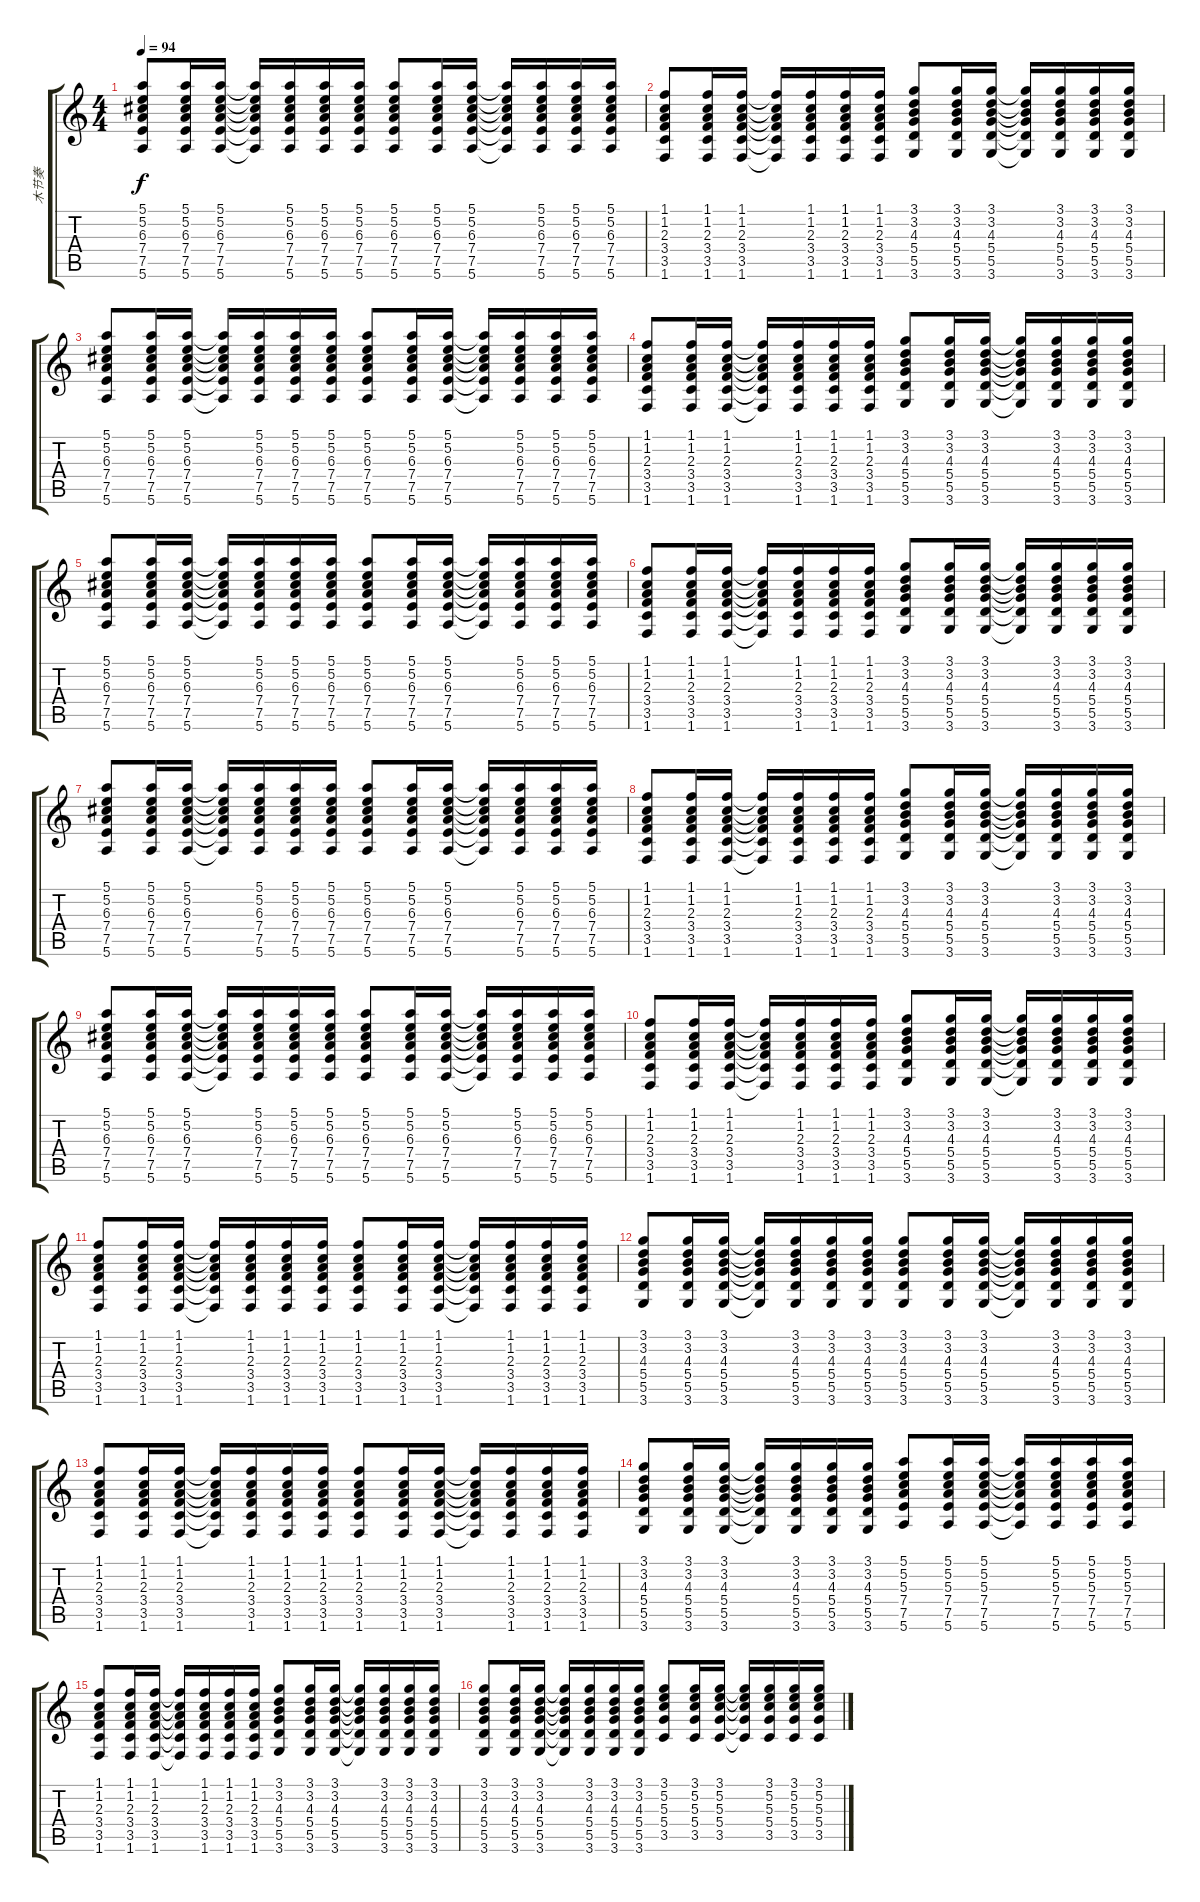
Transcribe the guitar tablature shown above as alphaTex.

\track ("木节奏" "木节奏") {instrument acousticguitarsteel}
\staff {score tabs}
\tuning (E4 B3 G3 D3 A2 E2) {hide}
\ts (4 4)
\tempo 94
\clef g2
\ks c
(5.1 5.2 6.3 7.4 7.5 5.6).8{dy f} (5.1 5.2 6.3 7.4 7.5 5.6).16 (5.1 5.2 6.3 7.4 7.5 5.6).16 (5.1{t} 5.2{t} 6.3{t} 7.4{t} 7.5{t} 5.6{t}).16 (5.1 5.2 6.3 7.4 7.5 5.6).16 (5.1 5.2 6.3 7.4 7.5 5.6).16 (5.1 5.2 6.3 7.4 7.5 5.6).16 (5.1 5.2 6.3 7.4 7.5 5.6).8 (5.1 5.2 6.3 7.4 7.5 5.6).16 (5.1 5.2 6.3 7.4 7.5 5.6).16 (5.1{t} 5.2{t} 6.3{t} 7.4{t} 7.5{t} 5.6{t}).16 (5.1 5.2 6.3 7.4 7.5 5.6).16 (5.1 5.2 6.3 7.4 7.5 5.6).16 (5.1 5.2 6.3 7.4 7.5 5.6).16 |
(1.1 1.2 2.3 3.4 3.5 1.6).8 (1.1 1.2 2.3 3.4 3.5 1.6).16 (1.1 1.2 2.3 3.4 3.5 1.6).16 (1.1{t} 1.2{t} 2.3{t} 3.4{t} 3.5{t} 1.6{t}).16 (1.1 1.2 2.3 3.4 3.5 1.6).16 (1.1 1.2 2.3 3.4 3.5 1.6).16 (1.1 1.2 2.3 3.4 3.5 1.6).16 (3.1 3.2 4.3 5.4 5.5 3.6).8 (3.1 3.2 4.3 5.4 5.5 3.6).16 (3.1 3.2 4.3 5.4 5.5 3.6).16 (3.1{t} 3.2{t} 4.3{t} 5.4{t} 5.5{t} 3.6{t}).16 (3.1 3.2 4.3 5.4 5.5 3.6).16 (3.1 3.2 4.3 5.4 5.5 3.6).16 (3.1 3.2 4.3 5.4 5.5 3.6).16 |
(5.1 5.2 6.3 7.4 7.5 5.6).8 (5.1 5.2 6.3 7.4 7.5 5.6).16 (5.1 5.2 6.3 7.4 7.5 5.6).16 (5.1{t} 5.2{t} 6.3{t} 7.4{t} 7.5{t} 5.6{t}).16 (5.1 5.2 6.3 7.4 7.5 5.6).16 (5.1 5.2 6.3 7.4 7.5 5.6).16 (5.1 5.2 6.3 7.4 7.5 5.6).16 (5.1 5.2 6.3 7.4 7.5 5.6).8 (5.1 5.2 6.3 7.4 7.5 5.6).16 (5.1 5.2 6.3 7.4 7.5 5.6).16 (5.1{t} 5.2{t} 6.3{t} 7.4{t} 7.5{t} 5.6{t}).16 (5.1 5.2 6.3 7.4 7.5 5.6).16 (5.1 5.2 6.3 7.4 7.5 5.6).16 (5.1 5.2 6.3 7.4 7.5 5.6).16 |
(1.1 1.2 2.3 3.4 3.5 1.6).8 (1.1 1.2 2.3 3.4 3.5 1.6).16 (1.1 1.2 2.3 3.4 3.5 1.6).16 (1.1{t} 1.2{t} 2.3{t} 3.4{t} 3.5{t} 1.6{t}).16 (1.1 1.2 2.3 3.4 3.5 1.6).16 (1.1 1.2 2.3 3.4 3.5 1.6).16 (1.1 1.2 2.3 3.4 3.5 1.6).16 (3.1 3.2 4.3 5.4 5.5 3.6).8 (3.1 3.2 4.3 5.4 5.5 3.6).16 (3.1 3.2 4.3 5.4 5.5 3.6).16 (3.1{t} 3.2{t} 4.3{t} 5.4{t} 5.5{t} 3.6{t}).16 (3.1 3.2 4.3 5.4 5.5 3.6).16 (3.1 3.2 4.3 5.4 5.5 3.6).16 (3.1 3.2 4.3 5.4 5.5 3.6).16 |
(5.1 5.2 6.3 7.4 7.5 5.6).8 (5.1 5.2 6.3 7.4 7.5 5.6).16 (5.1 5.2 6.3 7.4 7.5 5.6).16 (5.1{t} 5.2{t} 6.3{t} 7.4{t} 7.5{t} 5.6{t}).16 (5.1 5.2 6.3 7.4 7.5 5.6).16 (5.1 5.2 6.3 7.4 7.5 5.6).16 (5.1 5.2 6.3 7.4 7.5 5.6).16 (5.1 5.2 6.3 7.4 7.5 5.6).8 (5.1 5.2 6.3 7.4 7.5 5.6).16 (5.1 5.2 6.3 7.4 7.5 5.6).16 (5.1{t} 5.2{t} 6.3{t} 7.4{t} 7.5{t} 5.6{t}).16 (5.1 5.2 6.3 7.4 7.5 5.6).16 (5.1 5.2 6.3 7.4 7.5 5.6).16 (5.1 5.2 6.3 7.4 7.5 5.6).16 |
(1.1 1.2 2.3 3.4 3.5 1.6).8 (1.1 1.2 2.3 3.4 3.5 1.6).16 (1.1 1.2 2.3 3.4 3.5 1.6).16 (1.1{t} 1.2{t} 2.3{t} 3.4{t} 3.5{t} 1.6{t}).16 (1.1 1.2 2.3 3.4 3.5 1.6).16 (1.1 1.2 2.3 3.4 3.5 1.6).16 (1.1 1.2 2.3 3.4 3.5 1.6).16 (3.1 3.2 4.3 5.4 5.5 3.6).8 (3.1 3.2 4.3 5.4 5.5 3.6).16 (3.1 3.2 4.3 5.4 5.5 3.6).16 (3.1{t} 3.2{t} 4.3{t} 5.4{t} 5.5{t} 3.6{t}).16 (3.1 3.2 4.3 5.4 5.5 3.6).16 (3.1 3.2 4.3 5.4 5.5 3.6).16 (3.1 3.2 4.3 5.4 5.5 3.6).16 |
(5.1 5.2 6.3 7.4 7.5 5.6).8 (5.1 5.2 6.3 7.4 7.5 5.6).16 (5.1 5.2 6.3 7.4 7.5 5.6).16 (5.1{t} 5.2{t} 6.3{t} 7.4{t} 7.5{t} 5.6{t}).16 (5.1 5.2 6.3 7.4 7.5 5.6).16 (5.1 5.2 6.3 7.4 7.5 5.6).16 (5.1 5.2 6.3 7.4 7.5 5.6).16 (5.1 5.2 6.3 7.4 7.5 5.6).8 (5.1 5.2 6.3 7.4 7.5 5.6).16 (5.1 5.2 6.3 7.4 7.5 5.6).16 (5.1{t} 5.2{t} 6.3{t} 7.4{t} 7.5{t} 5.6{t}).16 (5.1 5.2 6.3 7.4 7.5 5.6).16 (5.1 5.2 6.3 7.4 7.5 5.6).16 (5.1 5.2 6.3 7.4 7.5 5.6).16 |
(1.1 1.2 2.3 3.4 3.5 1.6).8 (1.1 1.2 2.3 3.4 3.5 1.6).16 (1.1 1.2 2.3 3.4 3.5 1.6).16 (1.1{t} 1.2{t} 2.3{t} 3.4{t} 3.5{t} 1.6{t}).16 (1.1 1.2 2.3 3.4 3.5 1.6).16 (1.1 1.2 2.3 3.4 3.5 1.6).16 (1.1 1.2 2.3 3.4 3.5 1.6).16 (3.1 3.2 4.3 5.4 5.5 3.6).8 (3.1 3.2 4.3 5.4 5.5 3.6).16 (3.1 3.2 4.3 5.4 5.5 3.6).16 (3.1{t} 3.2{t} 4.3{t} 5.4{t} 5.5{t} 3.6{t}).16 (3.1 3.2 4.3 5.4 5.5 3.6).16 (3.1 3.2 4.3 5.4 5.5 3.6).16 (3.1 3.2 4.3 5.4 5.5 3.6).16 |
(5.1 5.2 6.3 7.4 7.5 5.6).8 (5.1 5.2 6.3 7.4 7.5 5.6).16 (5.1 5.2 6.3 7.4 7.5 5.6).16 (5.1{t} 5.2{t} 6.3{t} 7.4{t} 7.5{t} 5.6{t}).16 (5.1 5.2 6.3 7.4 7.5 5.6).16 (5.1 5.2 6.3 7.4 7.5 5.6).16 (5.1 5.2 6.3 7.4 7.5 5.6).16 (5.1 5.2 6.3 7.4 7.5 5.6).8 (5.1 5.2 6.3 7.4 7.5 5.6).16 (5.1 5.2 6.3 7.4 7.5 5.6).16 (5.1{t} 5.2{t} 6.3{t} 7.4{t} 7.5{t} 5.6{t}).16 (5.1 5.2 6.3 7.4 7.5 5.6).16 (5.1 5.2 6.3 7.4 7.5 5.6).16 (5.1 5.2 6.3 7.4 7.5 5.6).16 |
(1.1 1.2 2.3 3.4 3.5 1.6).8 (1.1 1.2 2.3 3.4 3.5 1.6).16 (1.1 1.2 2.3 3.4 3.5 1.6).16 (1.1{t} 1.2{t} 2.3{t} 3.4{t} 3.5{t} 1.6{t}).16 (1.1 1.2 2.3 3.4 3.5 1.6).16 (1.1 1.2 2.3 3.4 3.5 1.6).16 (1.1 1.2 2.3 3.4 3.5 1.6).16 (3.1 3.2 4.3 5.4 5.5 3.6).8 (3.1 3.2 4.3 5.4 5.5 3.6).16 (3.1 3.2 4.3 5.4 5.5 3.6).16 (3.1{t} 3.2{t} 4.3{t} 5.4{t} 5.5{t} 3.6{t}).16 (3.1 3.2 4.3 5.4 5.5 3.6).16 (3.1 3.2 4.3 5.4 5.5 3.6).16 (3.1 3.2 4.3 5.4 5.5 3.6).16 |
(1.1 1.2 2.3 3.4 3.5 1.6).8 (1.1 1.2 2.3 3.4 3.5 1.6).16 (1.1 1.2 2.3 3.4 3.5 1.6).16 (1.1{t} 1.2{t} 2.3{t} 3.4{t} 3.5{t} 1.6{t}).16 (1.1 1.2 2.3 3.4 3.5 1.6).16 (1.1 1.2 2.3 3.4 3.5 1.6).16 (1.1 1.2 2.3 3.4 3.5 1.6).16 (1.1 1.2 2.3 3.4 3.5 1.6).8 (1.1 1.2 2.3 3.4 3.5 1.6).16 (1.1 1.2 2.3 3.4 3.5 1.6).16 (1.1{t} 1.2{t} 2.3{t} 3.4{t} 3.5{t} 1.6{t}).16 (1.1 1.2 2.3 3.4 3.5 1.6).16 (1.1 1.2 2.3 3.4 3.5 1.6).16 (1.1 1.2 2.3 3.4 3.5 1.6).16 |
(3.1 3.2 4.3 5.4 5.5 3.6).8 (3.1 3.2 4.3 5.4 5.5 3.6).16 (3.1 3.2 4.3 5.4 5.5 3.6).16 (3.1{t} 3.2{t} 4.3{t} 5.4{t} 5.5{t} 3.6{t}).16 (3.1 3.2 4.3 5.4 5.5 3.6).16 (3.1 3.2 4.3 5.4 5.5 3.6).16 (3.1 3.2 4.3 5.4 5.5 3.6).16 (3.1 3.2 4.3 5.4 5.5 3.6).8 (3.1 3.2 4.3 5.4 5.5 3.6).16 (3.1 3.2 4.3 5.4 5.5 3.6).16 (3.1{t} 3.2{t} 4.3{t} 5.4{t} 5.5{t} 3.6{t}).16 (3.1 3.2 4.3 5.4 5.5 3.6).16 (3.1 3.2 4.3 5.4 5.5 3.6).16 (3.1 3.2 4.3 5.4 5.5 3.6).16 |
(1.1 1.2 2.3 3.4 3.5 1.6).8 (1.1 1.2 2.3 3.4 3.5 1.6).16 (1.1 1.2 2.3 3.4 3.5 1.6).16 (1.1{t} 1.2{t} 2.3{t} 3.4{t} 3.5{t} 1.6{t}).16 (1.1 1.2 2.3 3.4 3.5 1.6).16 (1.1 1.2 2.3 3.4 3.5 1.6).16 (1.1 1.2 2.3 3.4 3.5 1.6).16 (1.1 1.2 2.3 3.4 3.5 1.6).8 (1.1 1.2 2.3 3.4 3.5 1.6).16 (1.1 1.2 2.3 3.4 3.5 1.6).16 (1.1{t} 1.2{t} 2.3{t} 3.4{t} 3.5{t} 1.6{t}).16 (1.1 1.2 2.3 3.4 3.5 1.6).16 (1.1 1.2 2.3 3.4 3.5 1.6).16 (1.1 1.2 2.3 3.4 3.5 1.6).16 |
(3.1 3.2 4.3 5.4 5.5 3.6).8 (3.1 3.2 4.3 5.4 5.5 3.6).16 (3.1 3.2 4.3 5.4 5.5 3.6).16 (3.1{t} 3.2{t} 4.3{t} 5.4{t} 5.5{t} 3.6{t}).16 (3.1 3.2 4.3 5.4 5.5 3.6).16 (3.1 3.2 4.3 5.4 5.5 3.6).16 (3.1 3.2 4.3 5.4 5.5 3.6).16 (5.1 5.2 5.3 7.4 7.5 5.6).8 (5.1 5.2 5.3 7.4 7.5 5.6).16 (5.1 5.2 5.3 7.4 7.5 5.6).16 (5.1{t} 5.2{t} 5.3{t} 7.4{t} 7.5{t} 5.6{t}).16 (5.1 5.2 5.3 7.4 7.5 5.6).16 (5.1 5.2 5.3 7.4 7.5 5.6).16 (5.1 5.2 5.3 7.4 7.5 5.6).16 |
(1.1 1.2 2.3 3.4 3.5 1.6).8 (1.1 1.2 2.3 3.4 3.5 1.6).16 (1.1 1.2 2.3 3.4 3.5 1.6).16 (1.1{t} 1.2{t} 2.3{t} 3.4{t} 3.5{t} 1.6{t}).16 (1.1 1.2 2.3 3.4 3.5 1.6).16 (1.1 1.2 2.3 3.4 3.5 1.6).16 (1.1 1.2 2.3 3.4 3.5 1.6).16 (3.1 3.2 4.3 5.4 5.5 3.6).8 (3.1 3.2 4.3 5.4 5.5 3.6).16 (3.1 3.2 4.3 5.4 5.5 3.6).16 (3.1{t} 3.2{t} 4.3{t} 5.4{t} 5.5{t} 3.6{t}).16 (3.1 3.2 4.3 5.4 5.5 3.6).16 (3.1 3.2 4.3 5.4 5.5 3.6).16 (3.1 3.2 4.3 5.4 5.5 3.6).16 |
(3.1 3.2 4.3 5.4 5.5 3.6).8 (3.1 3.2 4.3 5.4 5.5 3.6).16 (3.1 3.2 4.3 5.4 5.5 3.6).16 (3.1{t} 3.2{t} 4.3{t} 5.4{t} 5.5{t} 3.6{t}).16 (3.1 3.2 4.3 5.4 5.5 3.6).16 (3.1 3.2 4.3 5.4 5.5 3.6).16 (3.1 3.2 4.3 5.4 5.5 3.6).16 (3.1 5.2 5.3 5.4 3.5).8 (3.1 5.2 5.3 5.4 3.5).16 (3.1 5.2 5.3 5.4 3.5).16 (3.1{t} 5.2{t} 5.3{t} 5.4{t} 3.5{t}).16 (3.1 5.2 5.3 5.4 3.5).16 (3.1 5.2 5.3 5.4 3.5).16 (3.1 5.2 5.3 5.4 3.5).16
